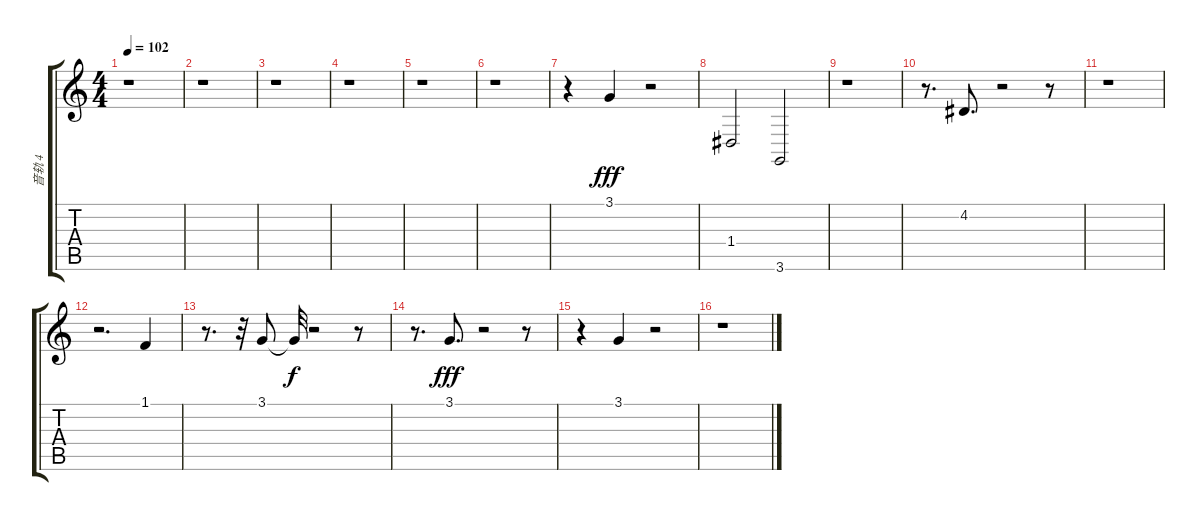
\track ("音轨 4" "音轨 4") {instrument orchestralharp}
\staff {score tabs}
\tuning (E4 B3 G3 D3 A2 E2) {hide}
\ts (4 4)
\tempo 102
\clef g2
\ks c
r.1{dy fff instrument orchestralharp} |
r.1 |
r.1 |
r.1 |
r.1 |
r.1 |
r.4{txt ""} 3.1.4 r.2 |
1.4.2 3.6.2 |
r.1 |
r.8{d} 4.2.8{d} r.2 r.8 |
r.1 |
r.2{d} 1.1.4 |
r.8{d} r.32 3.1.8 3.1{t}.32{dy f} r.2 r.8 |
r.8{d} 3.1.8{d dy fff} r.2 r.8 |
r.4 3.1.4 r.2 |
r.1
